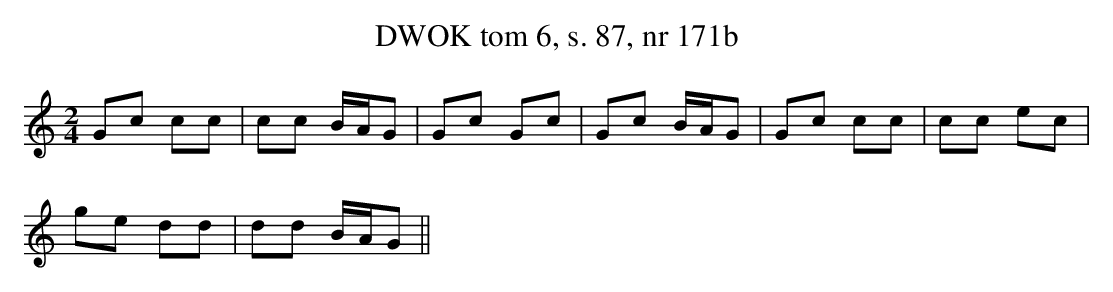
X:1
T:DWOK tom 6, s. 87, nr 171b
L:1/16
M:2/4
K:C
G2c2 c2c2|c2c2 BAG2|G2c2 G2c2|G2c2 BAG2|G2c2 c2c2|c2c2 e2c2|
g2e2 d2d2|d2d2 BAG2||
